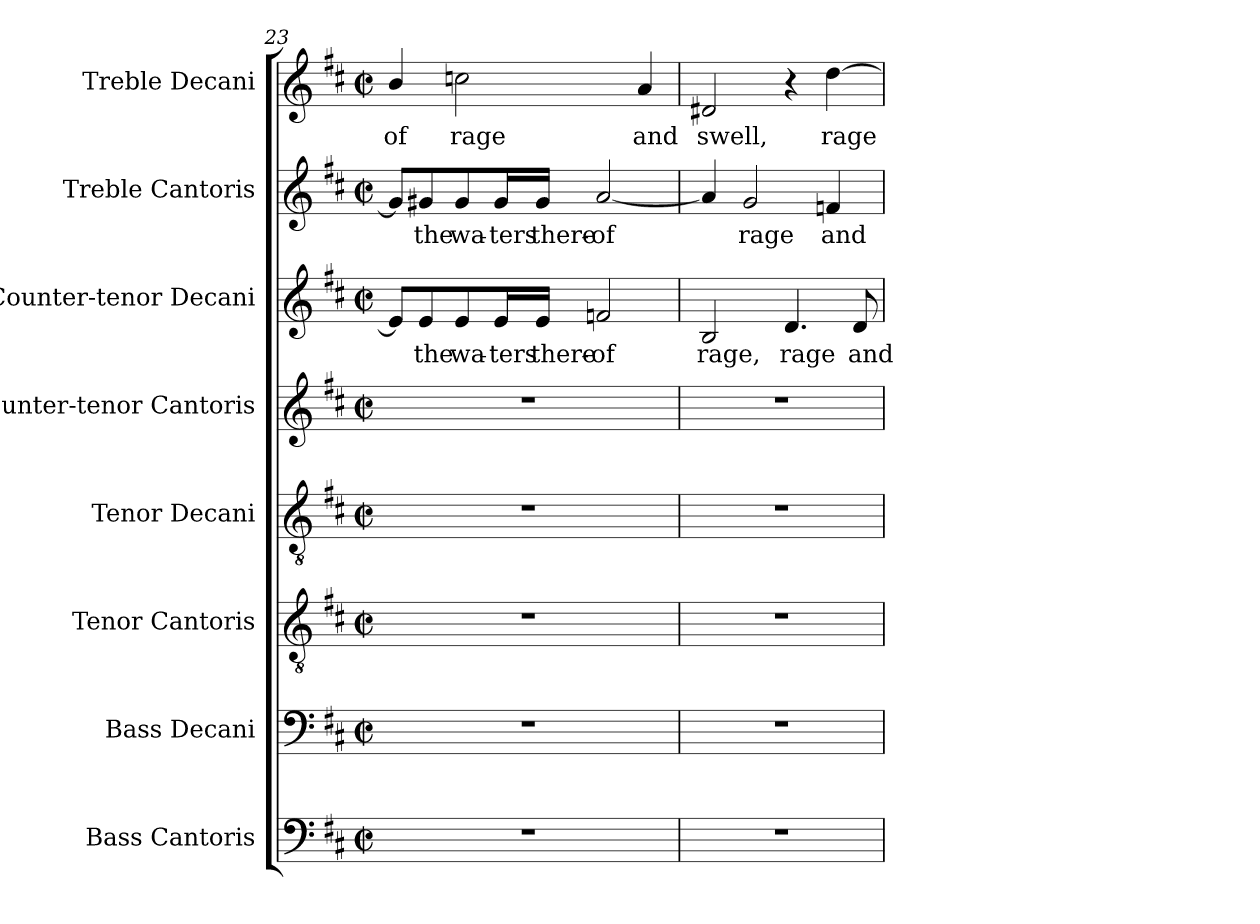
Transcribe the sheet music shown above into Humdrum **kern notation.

**kern	**kern	**kern	**kern	**kern	**kern	**text	**kern	**text	**kern	**text
*part8	*part7	*part6	*part5	*part4	*part3	*part3	*part2	*part2	*part1	*part1
*staff8	*staff7	*staff6	*staff5	*staff4	*staff3	*staff3	*staff2	*staff2	*staff1	*staff1
*I"Bass Cantoris	*I"Bass Decani	*I"Tenor Cantoris	*I"Tenor Decani	*I"Counter-tenor Cantoris	*I"Counter-tenor Decani	*	*I"Treble Cantoris	*	*I"Treble Decani	*
*I'B.	*I'B.	*I'T.	*I'T.	*I'A.	*I'A.	*	*I'S.	*	*	*
*clefF4	*clefF4	*clefGv2	*clefGv2	*clefG2	*clefG2	*	*clefG2	*	*clefG2	*
*	*	*ITrd7c12	*ITrd7c12	*	*	*	*	*	*	*
*k[f#c#]	*k[f#c#]	*k[f#c#]	*k[f#c#]	*k[f#c#]	*k[f#c#]	*	*k[f#c#]	*	*k[f#c#]	*
*D:	*D:	*D:	*D:	*D:	*D:	*	*D:	*	*D:	*
*M2/2	*M2/2	*M2/2	*M2/2	*M2/2	*M2/2	*	*M2/2	*	*M2/2	*
*met(c|)	*met(c|)	*met(c|)	*met(c|)	*met(c|)	*met(c|)	*	*met(c|)	*	*met(c|)	*
=23	=23	=23	=23	=23	=23	=23	=23	=23	=23	=23
!	!	!	!	!	!	!	!	!	!	!LO:LY:b:color=#000000
1r	1r	1r	1r	1r	8ei/L]	.	8g#i/L]	.	4bi/	-of
!	!	!	!	!	!	!LO:LY:b:color=#000000	!	!	!	!
!	!	!	!	!	!	!	!	!LO:LY:b:color=#000000	!	!
.	.	.	.	.	8ei/	the	8g#Xi/	the	.	.
!	!	!	!	!	!	!LO:LY:b:color=#000000	!	!	!	!
!	!	!	!	!	!	!	!	!LO:LY:b:color=#000000	!	!
!	!	!	!	!	!	!	!	!	!	!LO:LY:b:color=#000000
.	.	.	.	.	8ei/	wa-	8g#i/	wa-	2ccni\	rage
!	!	!	!	!	!	!LO:LY:b:color=#000000	!	!	!	!
!	!	!	!	!	!	!	!	!LO:LY:b:color=#000000	!	!
.	.	.	.	.	16ei/L	-ters	16g#i/L	-ters	.	.
!	!	!	!	!	!	!LO:LY:b:color=#000000	!	!	!	!
!	!	!	!	!	!	!	!	!LO:LY:b:color=#000000	!	!
.	.	.	.	.	16ei/JJ	there-	16g#i/JJ	there-	.	.
!	!	!	!	!	!	!LO:LY:b:color=#000000	!	!	!	!
!	!	!	!	!	!	!	!	!LO:LY:b:color=#000000	!	!
.	.	.	.	.	2fni/	-of	[2ai/	-of	.	.
!	!	!	!	!	!	!	!	!	!	!LO:LY:b:color=#000000
.	.	.	.	.	.	.	.	.	4ai/	and
=24	=24	=24	=24	=24	=24	=24	=24	=24	=24	=24
!	!	!	!	!	!	!LO:LY:b:color=#000000	!	!	!	!
!	!	!	!	!	!	!	!	!	!	!LO:LY:b:color=#000000
1r	1r	1r	1r	1r	2Bi/	rage,	4ai/]	.	2d#Xi/	swell,
!	!	!	!	!	!	!	!	!LO:LY:b:color=#000000	!	!
.	.	.	.	.	.	.	2gi/	rage	.	.
!	!	!	!	!	!	!LO:LY:b:color=#000000	!	!	!	!
.	.	.	.	.	4.di/	rage	.	.	4r	.
!	!	!	!	!	!	!	!	!LO:LY:b:color=#000000	!	!
!	!	!	!	!	!	!	!	!	!	!LO:LY:b:color=#000000
.	.	.	.	.	.	.	4fni/	and	[4ddi\	rage
!	!	!	!	!	!	!LO:LY:b:color=#000000	!	!	!	!
.	.	.	.	.	8di/	and	.	.	.	.
=	=	=	=	=	=	=	=	=	=	=
*-	*-	*-	*-	*-	*-	*-	*-	*-	*-	*-
